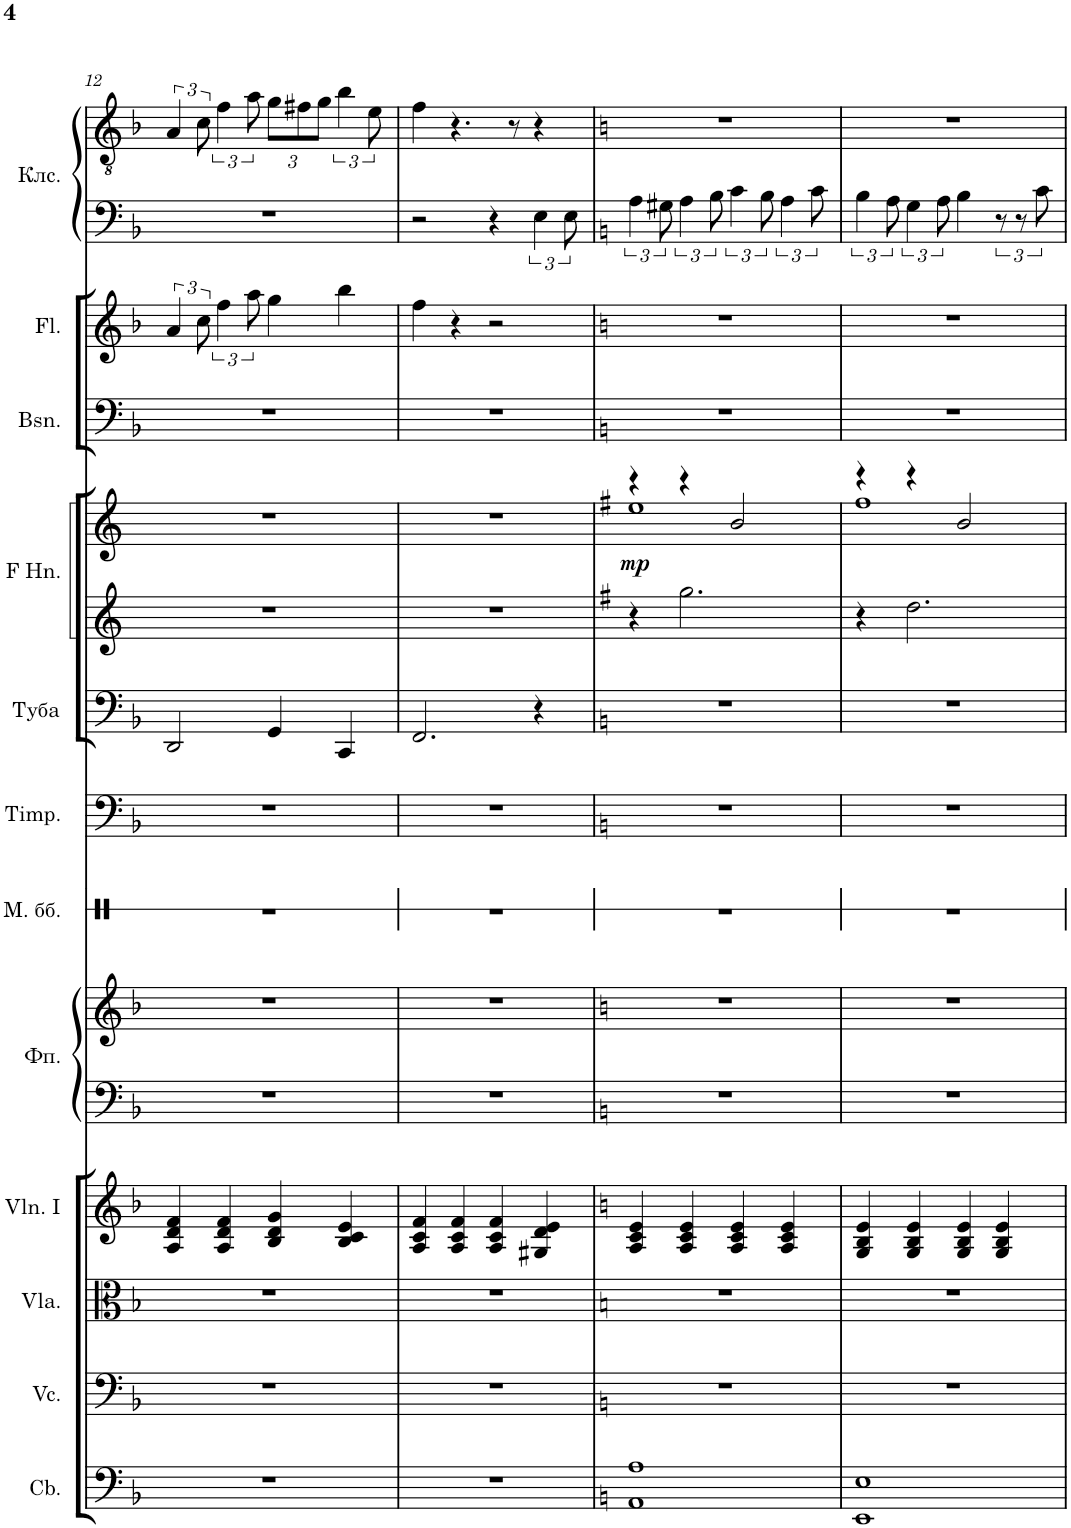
**kern	**kern	**kern	**kern	**kern	**kern	**kern	**kern	**kern	**kern	**kern	**dynam	**kern	**kern	**kern	**kern
*part12	*part11	*part10	*part9	*part8	*part8	*part7	*part6	*part5	*part4	*part4	*part4	*part3	*part2	*part1	*part1
*staff15	*staff14	*staff13	*staff12	*staff11	*staff10	*staff9	*staff8	*staff7	*staff6	*staff5	*staff5/6	*staff4	*staff3	*staff2	*staff1
*I"Contrabasses	*I"Violoncellos	*I"Violas	*I"Violins I	*I"Фортепиано	*	*I"Малый барабан	*I"Timpani	*I"Туба	*I"Horns in F	*	*	*I"Bassoons	*I"Flutes	*I"Клавесин	*
*I'Cb.	*I'Vc.	*I'Vla.	*I'Vln. I	*	*	*	*I'Timp.	*	*	*	*	*I'Bsn.	*I'Fl.	*	*
!!LO:PB:g=z
*clefF4	*clefF4	*clefC3	*clefG2	*clefF4	*clefG2	*clefX	*clefF4	*clefF4	*clefG2	*clefG2	*	*clefF4	*clefG2	*clefF4	*clefGv2
*Trd7c12	*	*	*	*	*	*	*	*	*Trd4c7	*Trd4c7	*	*	*	*	*
*k[b-]	*k[b-]	*k[b-]	*k[b-]	*k[b-]	*k[b-]	*k[]	*k[b-]	*k[b-]	*k[]	*k[]	*	*k[b-]	*k[b-]	*k[b-]	*k[b-]
*M4/4	*M4/4	*M4/4	*M4/4	*M4/4	*M4/4	*M4/4	*M4/4	*M4/4	*M4/4	*M4/4	*	*M4/4	*M4/4	*M4/4	*M4/4
=12	=12	=12	=12	=12	=12	=12	=12	=12	=12	=12	=12	=12	=12	=12	=12
1r	1r	1r	4A/ 4d/ 4f/	1r	1r	1r	1r	2DD/	1r	1r	.	1r	6a/	1r	6A/
.	.	.	.	.	.	.	.	.	.	.	.	.	12cc\	.	12c\
.	.	.	4A/ 4d/ 4f/	.	.	.	.	.	.	.	.	.	6ff\	.	6f\
.	.	.	.	.	.	.	.	.	.	.	.	.	12aa\	.	12a\
*	*	*	*	*	*	*	*	*	*	*	*	*	*	*	*Xbrackettup
.	.	.	4B-/ 4d/ 4g/	.	.	.	.	4GG/	.	.	.	.	4gg\	.	12g\L
.	.	.	.	.	.	.	.	.	.	.	.	.	.	.	12f#X\
.	.	.	.	.	.	.	.	.	.	.	.	.	.	.	12g\J
*	*	*	*	*	*	*	*	*	*	*	*	*	*	*	*brackettup
.	.	.	4B-/ 4c/ 4e/	.	.	.	.	4CC/	.	.	.	.	4bb-\	.	6b-\
.	.	.	.	.	.	.	.	.	.	.	.	.	.	.	12e\
=13	=13	=13	=13	=13	=13	=13	=13	=13	=13	=13	=13	=13	=13	=13	=13
1r	1r	1r	4A/ 4c/ 4f/	1r	1r	1r	1r	2.FF/	1r	1r	.	1r	4ff\	2r	4f\
.	.	.	4A/ 4c/ 4f/	.	.	.	.	.	.	.	.	.	4r	.	4.r
.	.	.	4A/ 4c/ 4f/	.	.	.	.	.	.	.	.	.	2r	4r	.
.	.	.	.	.	.	.	.	.	.	.	.	.	.	.	8r
.	.	.	4G#X/ 4d/ 4e/	.	.	.	.	4r	.	.	.	.	.	6E\	4r
.	.	.	.	.	.	.	.	.	.	.	.	.	.	12E\	.
=14	=14	=14	=14	=14	=14	=14	=14	=14	=14	=14	=14	=14	=14	=14	=14
*k[]	*k[]	*k[]	*k[]	*k[]	*k[]	*	*k[]	*k[]	*k[f#]	*k[f#]	*	*k[]	*k[]	*k[]	*k[]
*	*	*	*	*	*	*	*	*	*	*^	*	*	*	*	*
!	!	!	!	!	!	!	!	!	!	!	!	!LO:DY:b	!	!	!	!
1AA 1A	1r	1r	4A/ 4c/ 4e/	1r	1r	1r	1r	1r	4r	4r	1ee	mp	1r	1r	6A\	1r
.	.	.	.	.	.	.	.	.	.	.	.	.	.	.	12G#X\	.
.	.	.	4A/ 4c/ 4e/	.	.	.	.	.	2.gg\	4r	.	.	.	.	6A\	.
.	.	.	.	.	.	.	.	.	.	.	.	.	.	.	12B\	.
.	.	.	4A/ 4c/ 4e/	.	.	.	.	.	.	2b/	.	.	.	.	6c\	.
.	.	.	.	.	.	.	.	.	.	.	.	.	.	.	12B\	.
.	.	.	4A/ 4c/ 4e/	.	.	.	.	.	.	.	.	.	.	.	6A\	.
.	.	.	.	.	.	.	.	.	.	.	.	.	.	.	12c\	.
=15	=15	=15	=15	=15	=15	=15	=15	=15	=15	=15	=15	=15	=15	=15	=15	=15
1EE 1E	1r	1r	4G/ 4B/ 4e/	1r	1r	1r	1r	1r	4r	4r	1ff#	.	1r	1r	6B\	1r
.	.	.	.	.	.	.	.	.	.	.	.	.	.	.	12A\	.
.	.	.	4G/ 4B/ 4e/	.	.	.	.	.	2.dd\	4r	.	.	.	.	6G\	.
.	.	.	.	.	.	.	.	.	.	.	.	.	.	.	12A\	.
.	.	.	4G/ 4B/ 4e/	.	.	.	.	.	.	2b/	.	.	.	.	4B\	.
.	.	.	4G/ 4B/ 4e/	.	.	.	.	.	.	.	.	.	.	.	12r	.
.	.	.	.	.	.	.	.	.	.	.	.	.	.	.	12r	.
.	.	.	.	.	.	.	.	.	.	.	.	.	.	.	12c\	.
*	*	*	*	*	*	*	*	*	*	*v	*v	*	*	*	*	*
=	=	=	=	=	=	=	=	=	=	=	=	=	=	=	=
*-	*-	*-	*-	*-	*-	*-	*-	*-	*-	*-	*-	*-	*-	*-	*-
